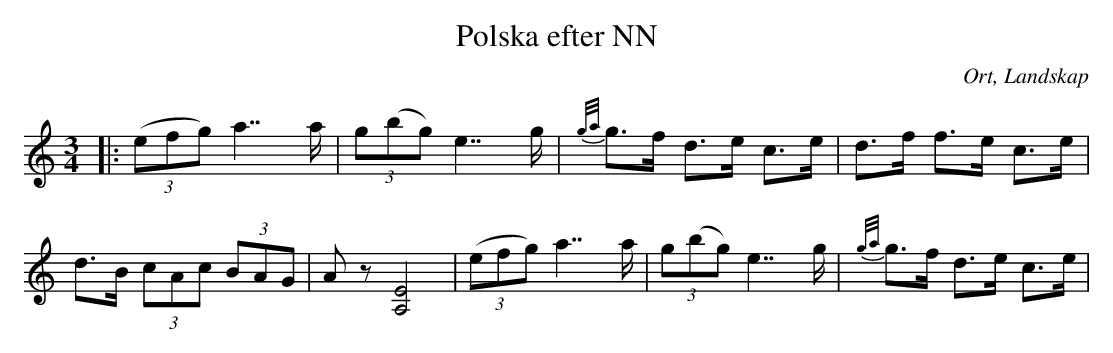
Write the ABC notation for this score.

X:1
T:Polska efter NN
O:Ort, Landskap
M:3/4
L:1/8
K:C
|:((3efg) a7/2 a/|(3g(bg) e7/2 g/|{g/a/}g>f d>e c>e|d>f f>e c>e|
d>B (3cAc (3BAG|A z [A,4E4]|((3efg) a7/2 a/|(3g(bg) e7/2 g/|{g/a/}g>f d>e c>e|
|:|||:|
